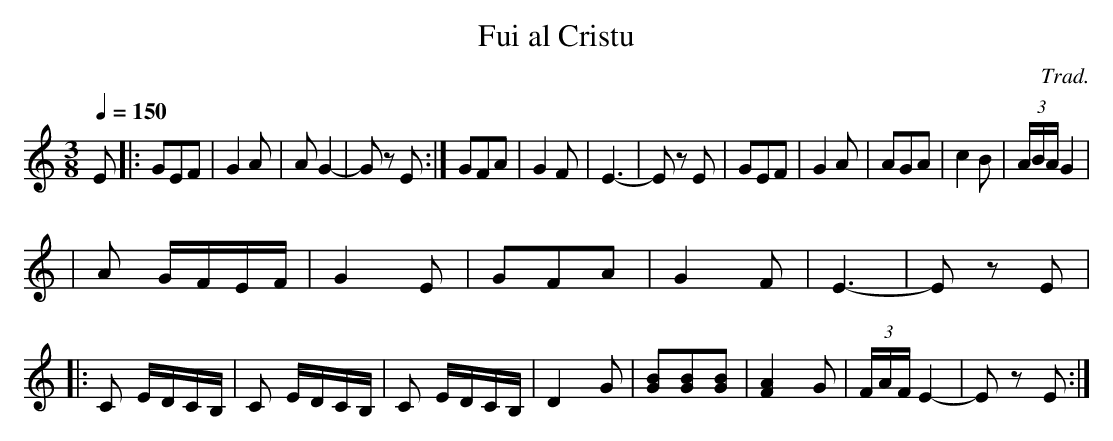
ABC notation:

X:1
T:Fui al Cristu
C:Trad.
M:3/8
L:1/8
Q:1/4=150
K:C
E|: GEF|G2 A|A G2-|G z E :|GFA|G2 F|E3-|E z E|GEF|G2 A|AGA|c2 B|(3A/B/A/ G2|
|A G/F/E/F/|G2 E|GFA|G2 F|E3-|E z E|
|: C E/D/C/B,/|C E/D/C/B,/|C E/D/C/B,/|D2 G|[BG][BG][BG]|[A2F2] G|(3F/A/F/ E2-|E z E :|
